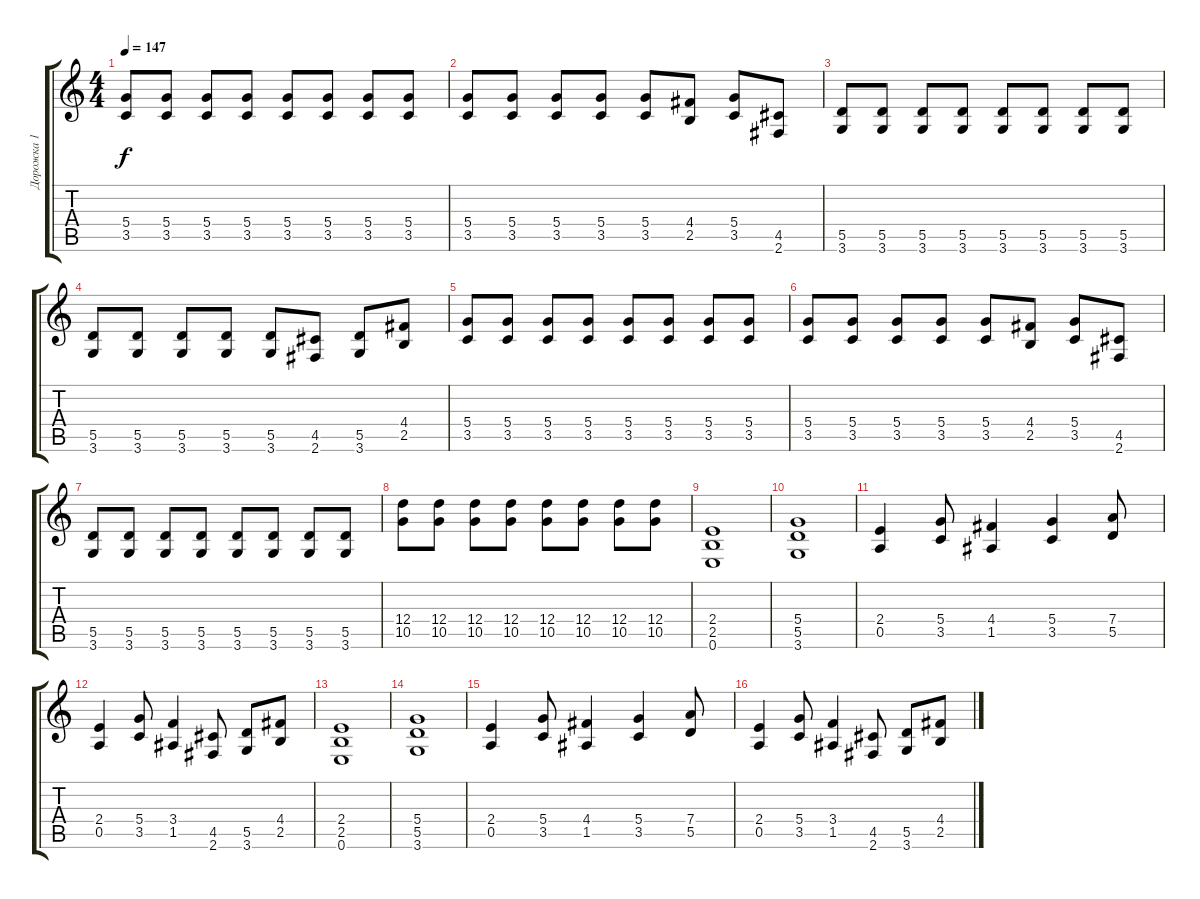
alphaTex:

\track ("Дорожка 1" "Дорожка 1") {instrument distortionguitar}
\staff {score tabs}
\tuning (E4 B3 G3 D3 A2 E2) {hide}
\ts (4 4)
\tempo 147
\clef g2
\ks c
(5.4 3.5).8{dy f} (5.4 3.5).8 (5.4 3.5).8 (5.4 3.5).8 (5.4 3.5).8 (5.4 3.5).8 (5.4 3.5).8 (5.4 3.5).8 |
(5.4 3.5).8 (5.4 3.5).8 (5.4 3.5).8 (5.4 3.5).8 (5.4 3.5).8 (4.4 2.5).8 (5.4 3.5).8 (4.5 2.6).8 |
(5.5 3.6).8 (5.5 3.6).8 (5.5 3.6).8 (5.5 3.6).8 (5.5 3.6).8 (5.5 3.6).8 (5.5 3.6).8 (5.5 3.6).8 |
(5.5 3.6).8 (5.5 3.6).8 (5.5 3.6).8 (5.5 3.6).8 (5.5 3.6).8 (4.5 2.6).8 (5.5 3.6).8 (4.4 2.5).8 |
(5.4 3.5).8 (5.4 3.5).8 (5.4 3.5).8 (5.4 3.5).8 (5.4 3.5).8 (5.4 3.5).8 (5.4 3.5).8 (5.4 3.5).8 |
(5.4 3.5).8 (5.4 3.5).8 (5.4 3.5).8 (5.4 3.5).8 (5.4 3.5).8 (4.4 2.5).8 (5.4 3.5).8 (4.5 2.6).8 |
(5.5 3.6).8 (5.5 3.6).8 (5.5 3.6).8 (5.5 3.6).8 (5.5 3.6).8 (5.5 3.6).8 (5.5 3.6).8 (5.5 3.6).8 |
(12.4 10.5).8 (12.4 10.5).8 (12.4 10.5).8 (12.4 10.5).8 (12.4 10.5).8 (12.4 10.5).8 (12.4 10.5).8 (12.4 10.5).8 |
(2.4 2.5 0.6).1 |
(5.4 5.5 3.6).1 |
(2.4 0.5).4 (5.4 3.5).8 (4.4 1.5).4 (5.4 3.5).4 (7.4 5.5).8 |
(2.4 0.5).4 (5.4 3.5).8 (3.4 1.5).4 (4.5 2.6).8 (5.5 3.6).8 (4.4 2.5).8 |
(2.4 2.5 0.6).1 |
(5.4 5.5 3.6).1 |
(2.4 0.5).4 (5.4 3.5).8 (4.4 1.5).4 (5.4 3.5).4 (7.4 5.5).8 |
(2.4 0.5).4 (5.4 3.5).8 (3.4 1.5).4 (4.5 2.6).8 (5.5 3.6).8 (4.4 2.5).8
